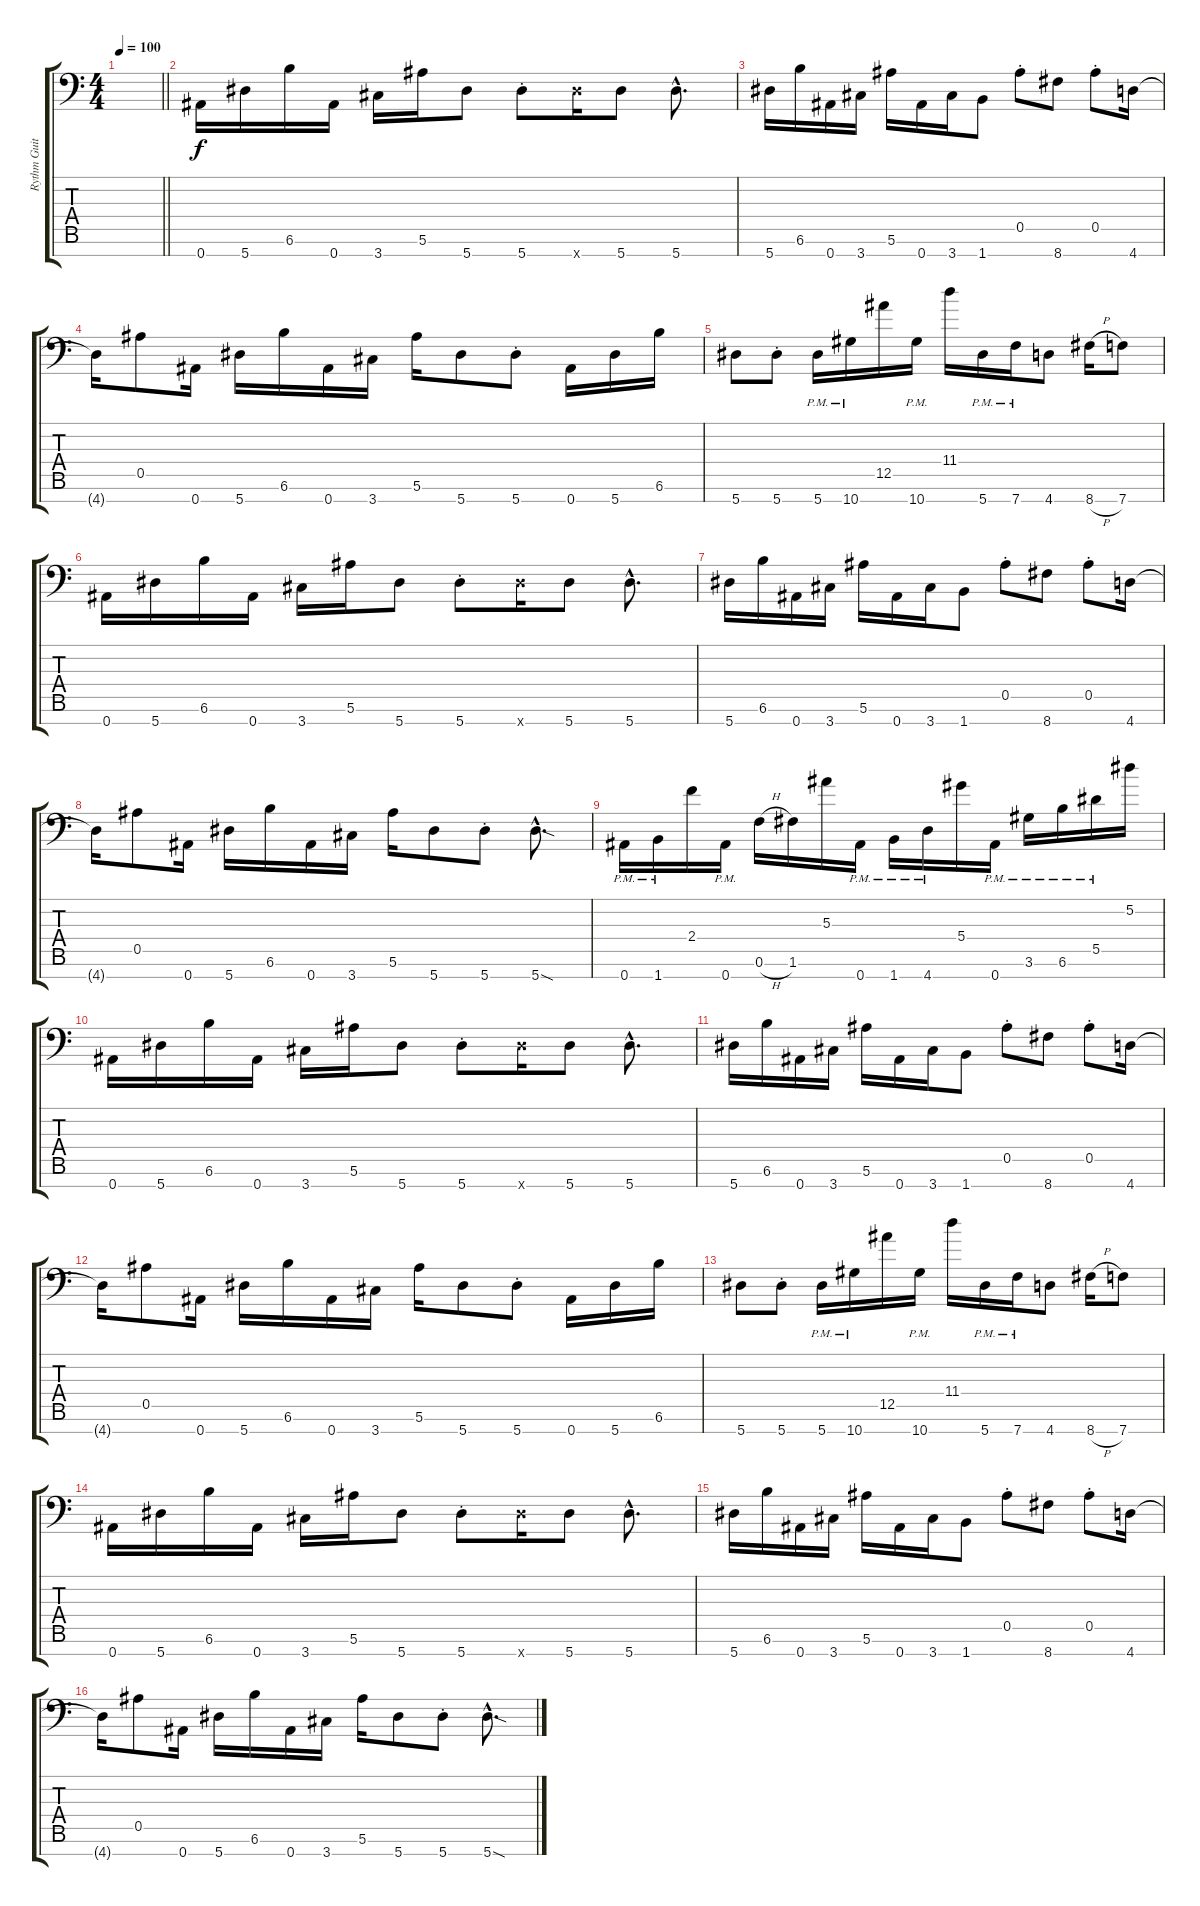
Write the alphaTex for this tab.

\track ("Rythm Guitar #1" "Rythm Guit") {instrument distortionguitar}
\staff {score tabs}
\tuning (Eb4 Bb3 F3 Eb3 Bb2 F2 Bb1) {hide}
\ts (4 4)
\tempo 100
\clef f4
\barLineRight lightlight
\ks c
|
\section ("" "")
0.7.16{volume 13} 5.7.16 6.6.16 0.7.16 3.7.16 5.6.16 5.7.8 5.7{st}.8 5.7{x}.16 5.7.8 5.7{hac}.8{d} |
5.7.16 6.6.16 0.7.16 3.7.16 5.6.16 0.7.16 3.7.16 1.7.8 0.5{st}.8 8.7.8 0.5{st}.8 4.7.16 |
4.7{t}.16 0.5.8 0.7.16 5.7.16 6.6.16 0.7.16 3.7.16 5.6.16 5.7.8 5.7{st}.8 0.7.16 5.7.16 6.6.16 |
5.7.8 5.7{st}.8 5.7{pm}.16 10.7{pm}.16 12.5.16 10.7{pm}.16 11.4.16 5.7{pm}.16 7.7{pm}.16 4.7.8 8.7{h}.16 7.7.8 |
0.7.16 5.7.16 6.6.16 0.7.16 3.7.16 5.6.16 5.7.8 5.7{st}.8 5.7{x}.16 5.7.8 5.7{hac}.8{d} |
5.7.16 6.6.16 0.7.16 3.7.16 5.6.16 0.7.16 3.7.16 1.7.8 0.5{st}.8 8.7.8 0.5{st}.8 4.7.16 |
4.7{t}.16 0.5.8 0.7.16 5.7.16 6.6.16 0.7.16 3.7.16 5.6.16 5.7.8 5.7{st}.8 5.7{sod hac}.8{d} |
0.7{pm}.16 1.7{pm}.16 2.4.16 0.7{pm}.16 0.6{h}.16 1.6.16 5.3.16 0.7{pm}.16 1.7{pm}.16 4.7{pm}.16 5.4.16 0.7{pm}.16 3.6{pm}.16 6.6{pm}.16 5.5{pm}.16 5.2.16 |
0.7.16 5.7.16 6.6.16 0.7.16 3.7.16 5.6.16 5.7.8 5.7{st}.8 5.7{x}.16 5.7.8 5.7{hac}.8{d} |
5.7.16 6.6.16 0.7.16 3.7.16 5.6.16 0.7.16 3.7.16 1.7.8 0.5{st}.8 8.7.8 0.5{st}.8 4.7.16 |
4.7{t}.16 0.5.8 0.7.16 5.7.16 6.6.16 0.7.16 3.7.16 5.6.16 5.7.8 5.7{st}.8 0.7.16 5.7.16 6.6.16 |
5.7.8 5.7{st}.8 5.7{pm}.16 10.7{pm}.16 12.5.16 10.7{pm}.16 11.4.16 5.7{pm}.16 7.7{pm}.16 4.7.8 8.7{h}.16 7.7.8 |
0.7.16 5.7.16 6.6.16 0.7.16 3.7.16 5.6.16 5.7.8 5.7{st}.8 5.7{x}.16 5.7.8 5.7{hac}.8{d} |
5.7.16 6.6.16 0.7.16 3.7.16 5.6.16 0.7.16 3.7.16 1.7.8 0.5{st}.8 8.7.8 0.5{st}.8 4.7.16 |
4.7{t}.16 0.5.8 0.7.16 5.7.16 6.6.16 0.7.16 3.7.16 5.6.16 5.7.8 5.7{st}.8 5.7{sod hac}.8{d}
